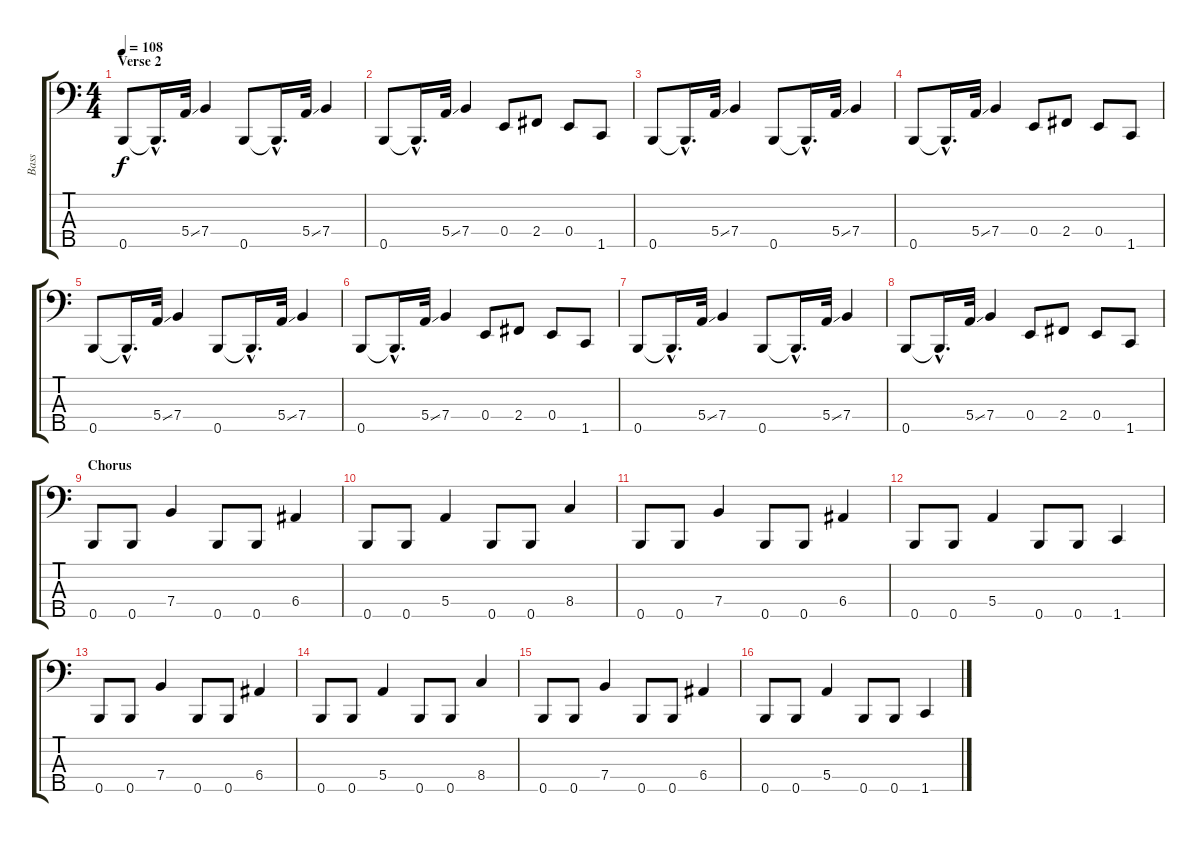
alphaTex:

\track ("Bass" "Bass") {instrument electricbasspick}
\staff {score tabs}
\tuning (G2 D2 A1 E1 B0) {hide}
\ts (4 4)
\section ("" "Verse 2")
\tempo 108
\clef f4
\ks c
0.5.8{dy f} 0.5{hac t}.16{d} 5.4{ss}.32 7.4.4 0.5.8 0.5{hac t}.16{d} 5.4{ss}.32 7.4.4 |
0.5.8 0.5{hac t}.16{d} 5.4{ss}.32 7.4.4 0.4.8 2.4.8 0.4.8 1.5.8 |
0.5.8 0.5{hac t}.16{d} 5.4{ss}.32 7.4.4 0.5.8 0.5{hac t}.16{d} 5.4{ss}.32 7.4.4 |
0.5.8 0.5{hac t}.16{d} 5.4{ss}.32 7.4.4 0.4.8 2.4.8 0.4.8 1.5.8 |
0.5.8 0.5{hac t}.16{d} 5.4{ss}.32 7.4.4 0.5.8 0.5{hac t}.16{d} 5.4{ss}.32 7.4.4 |
0.5.8 0.5{hac t}.16{d} 5.4{ss}.32 7.4.4 0.4.8 2.4.8 0.4.8 1.5.8 |
0.5.8 0.5{hac t}.16{d} 5.4{ss}.32 7.4.4 0.5.8 0.5{hac t}.16{d} 5.4{ss}.32 7.4.4 |
0.5.8 0.5{hac t}.16{d} 5.4{ss}.32 7.4.4 0.4.8 2.4.8 0.4.8 1.5.8 |
\section ("" "Chorus")
0.5.8 0.5.8 7.4.4 0.5.8 0.5.8 6.4.4 |
0.5.8 0.5.8 5.4.4 0.5.8 0.5.8 8.4.4 |
0.5.8 0.5.8 7.4.4 0.5.8 0.5.8 6.4.4 |
0.5.8 0.5.8 5.4.4 0.5.8 0.5.8 1.5.4 |
0.5.8 0.5.8 7.4.4 0.5.8 0.5.8 6.4.4 |
0.5.8 0.5.8 5.4.4 0.5.8 0.5.8 8.4.4 |
0.5.8 0.5.8 7.4.4 0.5.8 0.5.8 6.4.4 |
0.5.8 0.5.8 5.4.4 0.5.8 0.5.8 1.5.4
